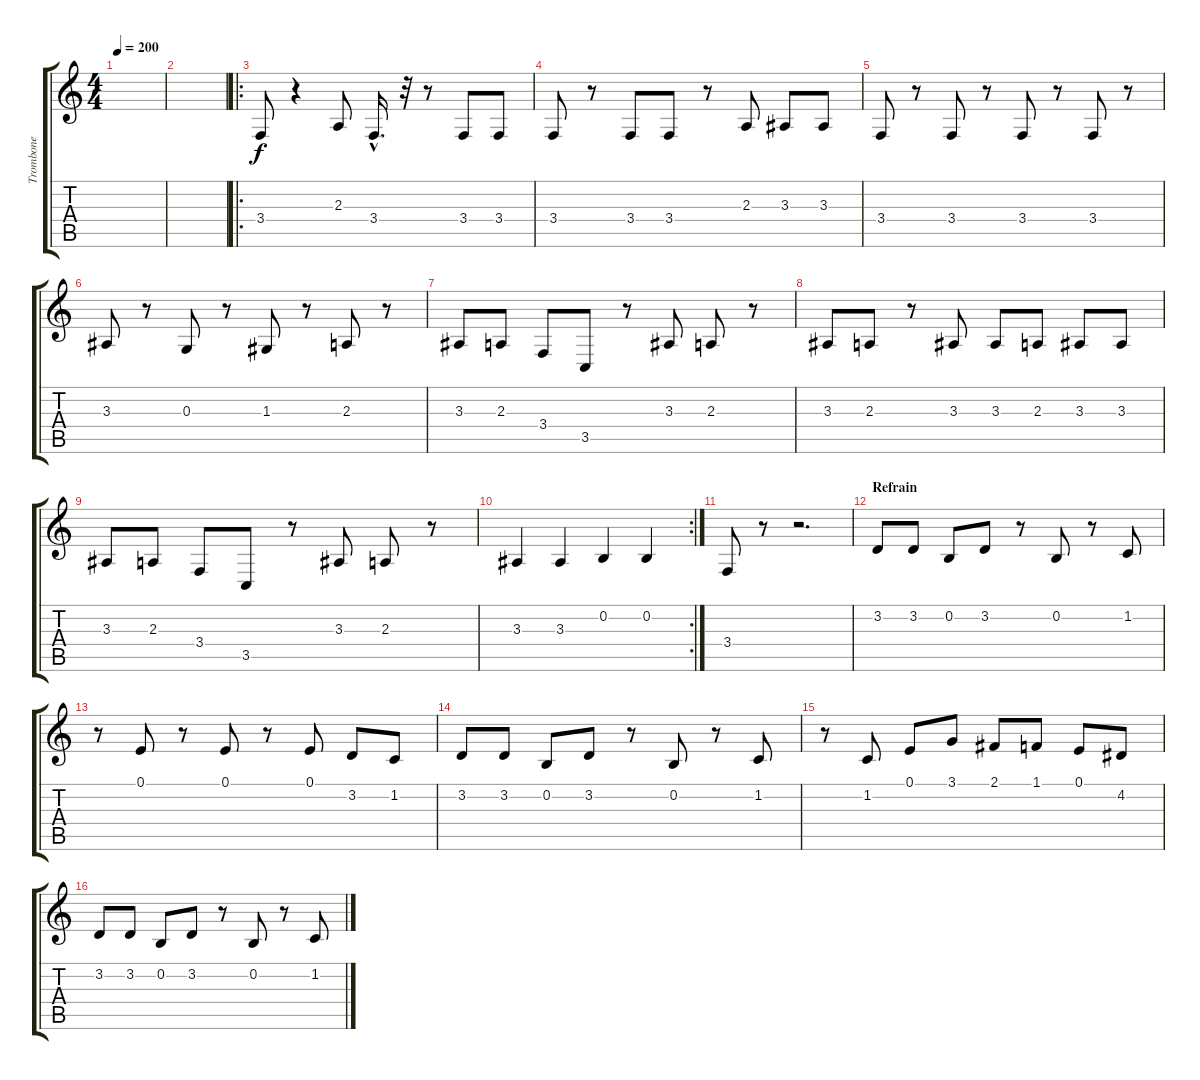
\track ("Trombone" "Trombone") {instrument trombone}
\staff {score tabs}
\tuning (E4 B3 G3 D3 A2 E2) {hide}
\ts (4 4)
\tempo 200
\clef g2
\ks c
|
|
\ro
\section ("" "")
3.4.8 r.4 2.3.8 3.4{hac}.16{d} r.32 r.8 3.4.8 3.4.8 |
3.4.8 r.8 3.4.8 3.4.8 r.8 2.3.8 3.3.8 3.3.8 |
3.4.8 r.8 3.4.8 r.8 3.4.8 r.8 3.4.8 r.8 |
3.3.8 r.8 0.3.8 r.8 1.3.8 r.8 2.3.8 r.8 |
3.3.8 2.3.8 3.4.8 3.5.8 r.8 3.3.8 2.3.8 r.8 |
3.3.8 2.3.8 r.8 3.3.8 3.3.8 2.3.8 3.3.8 3.3.8 |
3.3.8 2.3.8 3.4.8 3.5.8 r.8 3.3.8 2.3.8 r.8 |
\rc 2
3.3.4 3.3.4 0.2.4 0.2.4 |
3.4.8 r.8 r.2{d} |
\section ("" "Refrain")
3.2.8 3.2.8 0.2.8 3.2.8 r.8 0.2.8 r.8 1.2.8 |
r.8 0.1.8 r.8 0.1.8 r.8 0.1.8 3.2.8 1.2.8 |
3.2.8 3.2.8 0.2.8 3.2.8 r.8 0.2.8 r.8 1.2.8 |
r.8 1.2.8 0.1.8 3.1.8 2.1.8 1.1.8 0.1.8 4.2.8 |
3.2.8 3.2.8 0.2.8 3.2.8 r.8 0.2.8 r.8 1.2.8
